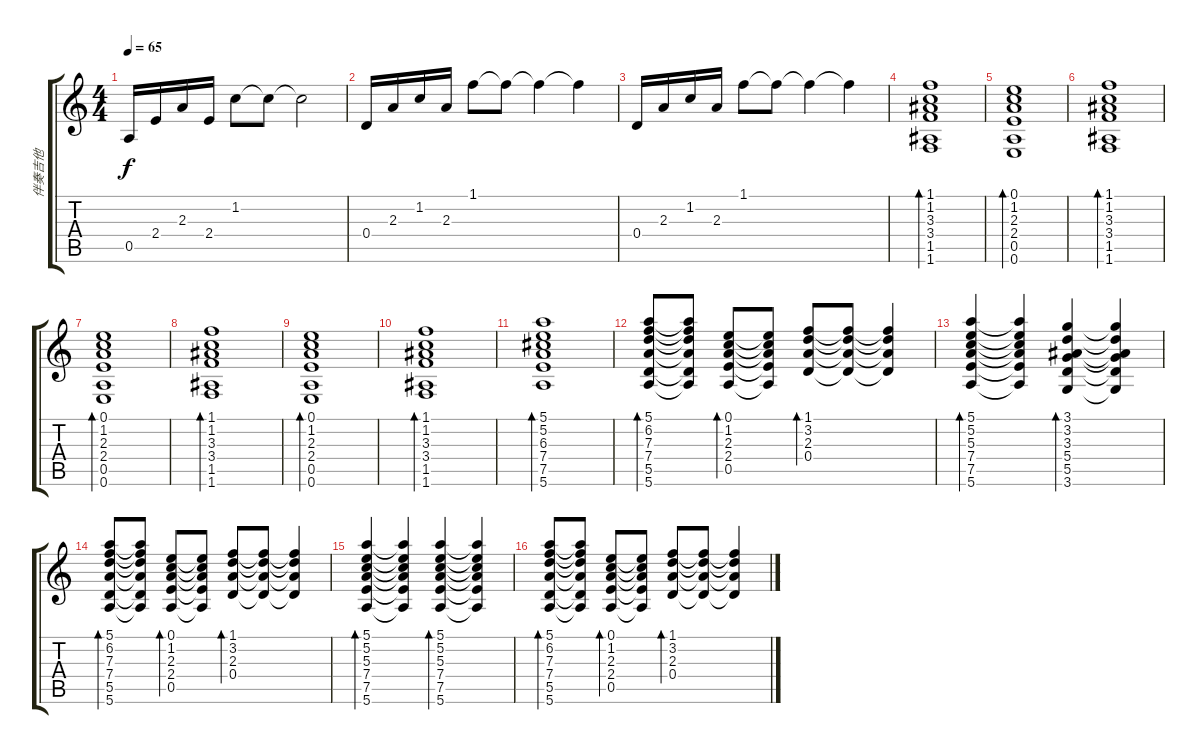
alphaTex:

\track ("伴奏吉他" "伴奏吉他") {instrument electricguitarclean}
\staff {score tabs}
\tuning (E4 B3 G3 D3 A2 E2) {hide}
\ts (4 4)
\tempo 65
\clef g2
\ks c
0.5.16{dy f} 2.4.16 2.3.16 2.4.16 1.2.8 1.2{t}.8 1.2{t}.2 |
0.4.16 2.3.16 1.2.16 2.3.16 1.1.8 1.1{t}.8 1.1{t}.4 1.1{t}.4 |
0.4.16 2.3.16 1.2.16 2.3.16 1.1.8 1.1{t}.8 1.1{t}.4 1.1{t}.4 |
(1.1 1.2 3.3 3.4 1.5 1.6).1{bd 120} |
(0.1 1.2 2.3 2.4 0.5 0.6).1{bd 120} |
(1.1 1.2 3.3 3.4 1.5 1.6).1{bd 120} |
(0.1 1.2 2.3 2.4 0.5 0.6).1{bd 120} |
(1.1 1.2 3.3 3.4 1.5 1.6).1{bd 120} |
(0.1 1.2 2.3 2.4 0.5 0.6).1{bd 120} |
(1.1 1.2 3.3 3.4 1.5 1.6).1{bd 120} |
(5.1 5.2 6.3 7.4 7.5 5.6).1{bd 120} |
(5.1 6.2 7.3 7.4 5.5 5.6).8{bd 120} (5.1{t} 6.2{t} 7.3{t} 7.4{t} 5.5{t} 5.6{t}).8 (0.1 1.2 2.3 2.4 0.5).8{bd 120} (0.1{t} 1.2{t} 2.3{t} 2.4{t} 0.5{t}).8 (1.1 3.2 2.3 0.4).8{bd 120} (1.1{t} 3.2{t} 2.3{t} 0.4{t}).8 (1.1{t} 3.2{t} 2.3{t} 0.4{t}).4 |
(5.1 5.2 5.3 7.4 7.5 5.6).4{bd 120} (5.1{t} 5.2{t} 5.3{t} 7.4{t} 7.5{t} 5.6{t}).4 (3.1 3.2 3.3 5.4 5.5 3.6).4{bd 120} (3.1{t} 3.2{t} 3.3{t} 5.4{t} 5.5{t} 3.6{t}).4 |
(5.1 6.2 7.3 7.4 5.5 5.6).8{bd 120} (5.1{t} 6.2{t} 7.3{t} 7.4{t} 5.5{t} 5.6{t}).8 (0.1 1.2 2.3 2.4 0.5).8{bd 120} (0.1{t} 1.2{t} 2.3{t} 2.4{t} 0.5{t}).8 (1.1 3.2 2.3 0.4).8{bd 120} (1.1{t} 3.2{t} 2.3{t} 0.4{t}).8 (1.1{t} 3.2{t} 2.3{t} 0.4{t}).4 |
(5.1 5.2 5.3 7.4 7.5 5.6).4{bd 120} (5.1{t} 5.2{t} 5.3{t} 7.4{t} 7.5{t} 5.6{t}).4 (5.1 5.2 5.3 7.4 7.5 5.6).4{bd 120} (5.1{t} 5.2{t} 5.3{t} 7.4{t} 7.5{t} 5.6{t}).4 |
(5.1 6.2 7.3 7.4 5.5 5.6).8{bd 120} (5.1{t} 6.2{t} 7.3{t} 7.4{t} 5.5{t} 5.6{t}).8 (0.1 1.2 2.3 2.4 0.5).8{bd 120} (0.1{t} 1.2{t} 2.3{t} 2.4{t} 0.5{t}).8 (1.1 3.2 2.3 0.4).8{bd 120} (1.1{t} 3.2{t} 2.3{t} 0.4{t}).8 (1.1{t} 3.2{t} 2.3{t} 0.4{t}).4
